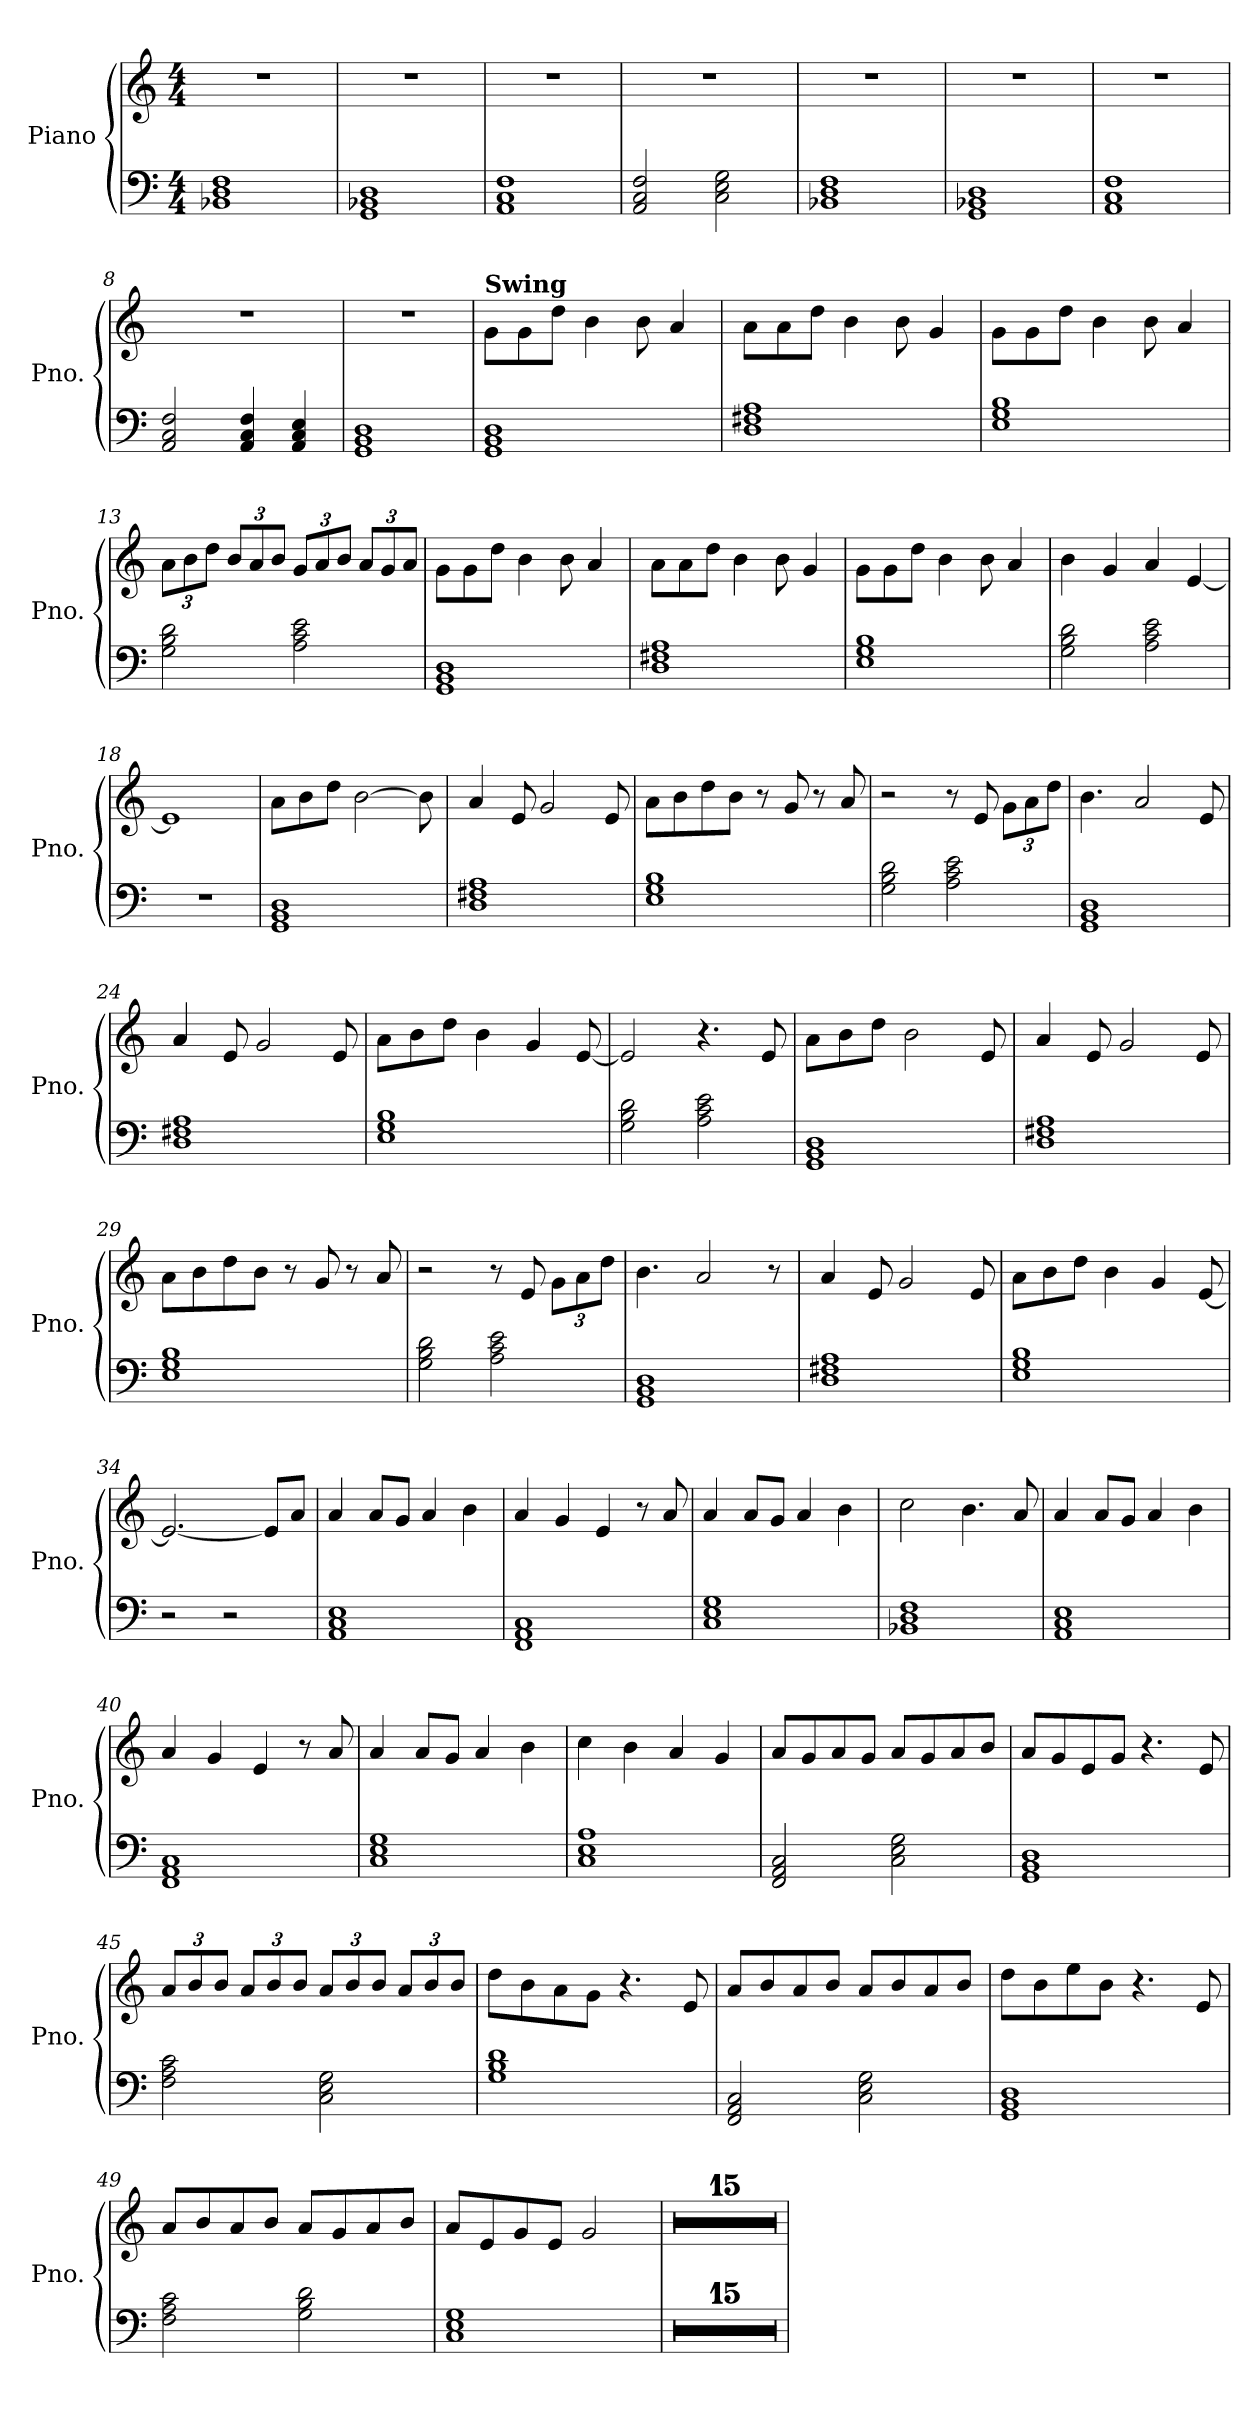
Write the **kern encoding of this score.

**kern	**kern
*part1	*part1
*staff2	*staff1
*I"Piano	*
*I'Pno.	*
*clefF4	*clefG2
*k[]	*k[]
*M4/4	*M4/4
=1	=1
1BB-X 1D 1F	1r
=2	=2
1GG 1BB-X 1D	1r
=3	=3
1AA 1C 1F	1r
=4	=4
2AA/ 2C/ 2F/	1r
2C\ 2E\ 2G\	.
=5	=5
1BB-X 1D 1F	1r
=6	=6
1GG 1BB-X 1D	1r
=7	=7
1AA 1C 1F	1r
=8	=8
2AA/ 2C/ 2F/	1r
4AA/ 4C/ 4F/	.
4AA/ 4C/ 4E/	.
=9	=9
1GG 1BB 1D	1r
=10	=10
!	!LO:TX:a:B:t=Swing
1GG 1BB 1D	8g\L
.	8g\
.	8dd\J
.	4b\
.	8b\
.	4a/
=11	=11
1D 1F#X 1A	8a\L
.	8a\
.	8dd\J
.	4b\
.	8b\
.	4g/
!!LO:LB:g=z
=12	=12
1E 1G 1B	8g\L
.	8g\
.	8dd\J
.	4b\
.	8b\
.	4a/
=13	=13
*	*Xbrackettup
2G\ 2B\ 2d\	12a\L
.	12b\
.	12dd\J
.	12b/L
.	12a/
.	12b/J
2A\ 2c\ 2e\	12g/L
.	12a/
.	12b/J
.	12a/L
.	12g/
.	12a/J
=14	=14
1GG 1BB 1D	8g\L
.	8g\
.	8dd\J
.	4b\
.	8b\
.	4a/
=15	=15
1D 1F#X 1A	8a\L
.	8a\
.	8dd\J
.	4b\
.	8b\
.	4g/
=16	=16
1E 1G 1B	8g\L
.	8g\
.	8dd\J
.	4b\
.	8b\
.	4a/
=17	=17
2G\ 2B\ 2d\	4b\
.	4g/
2A\ 2c\ 2e\	4a/
.	[4e/
=18	=18
1r	1e]
!!LO:LB:g=z
=19	=19
1GG 1BB 1D	8a\L
.	8b\
.	8dd\J
.	[2b\
.	8b\]
=20	=20
1D 1F#X 1A	4a/
.	8e/
.	2g/
.	8e/
=21	=21
1E 1G 1B	8a\L
.	8b\
.	8dd\
.	8b\J
.	8r
.	8g/
.	8r
.	8a/
=22	=22
2G\ 2B\ 2d\	2r
2A\ 2c\ 2e\	8r
.	8e/
.	12g\L
.	12a\
.	12dd\J
=23	=23
1GG 1BB 1D	4.b\
.	2a/
.	8e/
=24	=24
1D 1F#X 1A	4a/
.	8e/
.	2g/
.	8e/
=25	=25
1E 1G 1B	8a\L
.	8b\
.	8dd\J
.	4b\
.	4g/
.	[8e/
!!LO:LB:g=z
=26	=26
2G\ 2B\ 2d\	2e/]
2A\ 2c\ 2e\	4.r
.	8e/
=27	=27
1GG 1BB 1D	8a\L
.	8b\
.	8dd\J
.	2b\
.	8e/
=28	=28
1D 1F#X 1A	4a/
.	8e/
.	2g/
.	8e/
=29	=29
1E 1G 1B	8a\L
.	8b\
.	8dd\
.	8b\J
.	8r
.	8g/
.	8r
.	8a/
=30	=30
2G\ 2B\ 2d\	2r
2A\ 2c\ 2e\	8r
.	8e/
.	12g\L
.	12a\
.	12dd\J
=31	=31
1GG 1BB 1D	4.b\
.	2a/
.	8r
=32	=32
1D 1F#X 1A	4a/
.	8e/
.	2g/
.	8e/
!!LO:LB:g=z
=33	=33
1E 1G 1B	8a\L
.	8b\
.	8dd\J
.	4b\
.	4g/
.	[8e/
=34	=34
2r	2.e/_
2r	.
.	8e/L]
.	8a/J
=35	=35
1AA 1C 1E	4a/
.	8a/L
.	8g/J
.	4a/
.	4b\
=36	=36
1FF 1AA 1C	4a/
.	4g/
.	4e/
.	8r
.	8a/
=37	=37
1C 1E 1G	4a/
.	8a/L
.	8g/J
.	4a/
.	4b\
=38	=38
1BB-X 1D 1F	2cc\
.	4.b\
.	8a/
=39	=39
1AA 1C 1E	4a/
.	8a/L
.	8g/J
.	4a/
.	4b\
=40	=40
1FF 1AA 1C	4a/
.	4g/
.	4e/
.	8r
.	8a/
!!LO:PB:g=z
=41	=41
1C 1E 1G	4a/
.	8a/L
.	8g/J
.	4a/
.	4b\
=42	=42
1C 1E 1A	4cc\
.	4b\
.	4a/
.	4g/
=43	=43
2FF/ 2AA/ 2C/	8a/L
.	8g/
.	8a/
.	8g/J
2C\ 2E\ 2G\	8a/L
.	8g/
.	8a/
.	8b/J
=44	=44
1GG 1BB 1D	8a/L
.	8g/
.	8e/
.	8g/J
.	4.r
.	8e/
=45	=45
2F\ 2A\ 2c\	12a/L
.	12b/
.	12b/J
.	12a/L
.	12b/
.	12b/J
2C\ 2E\ 2G\	12a/L
.	12b/
.	12b/J
.	12a/L
.	12b/
.	12b/J
=46	=46
1G 1B 1d	8dd\L
.	8b\
.	8a\
.	8g\J
.	4.r
.	8e/
!!LO:LB:g=z
=47	=47
2FF/ 2AA/ 2C/	8a/L
.	8b/
.	8a/
.	8b/J
2C\ 2E\ 2G\	8a/L
.	8b/
.	8a/
.	8b/J
=48	=48
1GG 1BB 1D	8dd\L
.	8b\
.	8ee\
.	8b\J
.	4.r
.	8e/
=49	=49
2F\ 2A\ 2c\	8a/L
.	8b/
.	8a/
.	8b/J
2G\ 2B\ 2d\	8a/L
.	8g/
.	8a/
.	8b/J
=50	=50
1C 1E 1G	8a/L
.	8e/
.	8g/
.	8e/J
.	2g/
=51	=51
1r	1r
=52	=52
1r	1r
=53	=53
1r	1r
=54	=54
1r	1r
=55	=55
1r	1r
=56	=56
1r	1r
!!LO:LB:g=z
=57	=57
1r	1r
=58	=58
1r	1r
=59	=59
1r	1r
=60	=60
1r	1r
=61	=61
1r	1r
=62	=62
1r	1r
=63	=63
1r	1r
=64	=64
1r	1r
=65	=65
1r	1r
=	=
*-	*-
